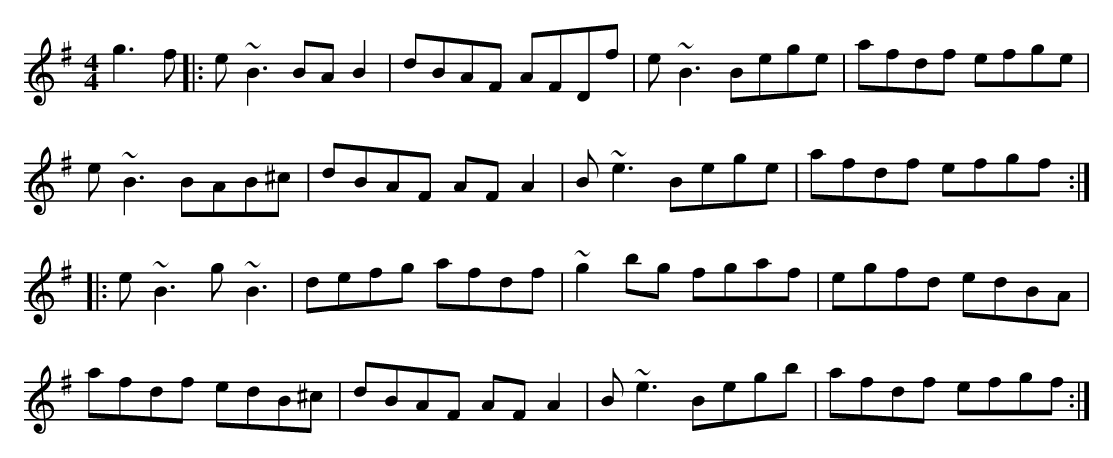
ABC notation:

X:1
M:4/4
K:Emin
g3f|:e~B3 BAB2|dBAF AFDf|e~B3 Bege|afdf efge|
e~B3 BAB^c|dBAF AFA2|B~e3 Bege|afdf efgf:|
|:e~B3 g~B3|defg afdf|~g2bg fgaf|egfd edBA|
afdf edB^c|dBAF AFA2|B~e3 Begb|afdf efgf:|
